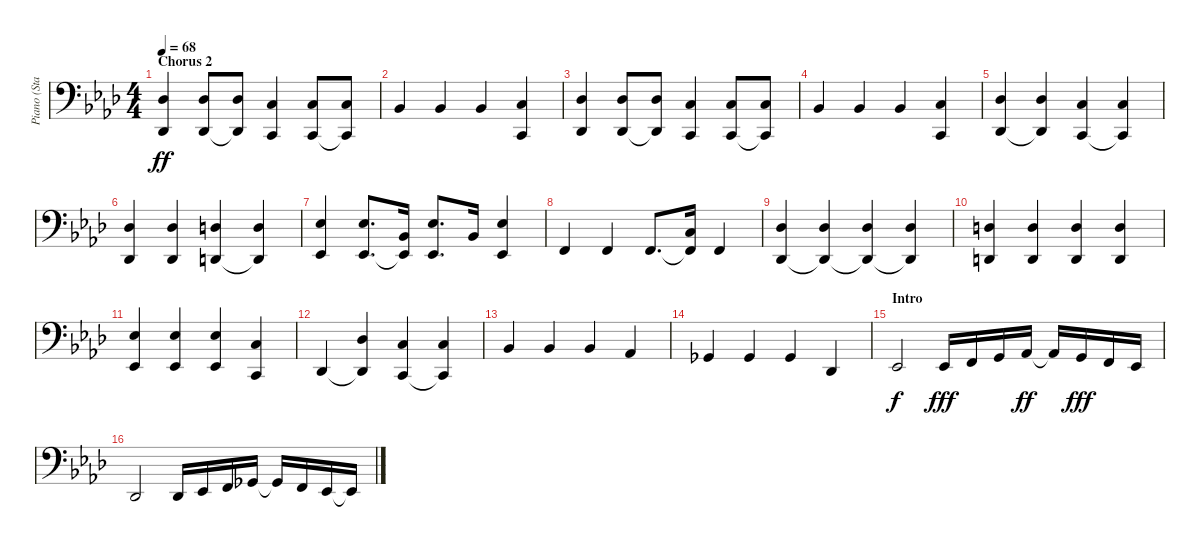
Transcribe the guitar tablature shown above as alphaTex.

\track ("Piano (Staff 2)" "Piano (Sta") {instrument acousticgrandpiano}
\staff {score}
\tuning (E4 B3 G3 D3 A2 E2 B1) {hide}
\ts (4 4)
\section ("" "Chorus 2")
\tempo 68
\clef f4
\ks ab
(4.5 2.7).4{dy ff} (4.5 2.7).8 (4.5 2.7{t}).8 (3.5 1.7).4 (3.5 1.7).8 (3.5 1.7{t}).8 |
1.5.4 1.5.4 1.5.4 (3.5 1.7).4 |
(4.5 2.7).4 (4.5 2.7).8 (4.5 2.7{t}).8 (3.5 1.7).4 (3.5 1.7).8 (3.5 1.7{t}).8 |
1.5.4 1.5.4 1.5.4 (3.5 1.7).4 |
(4.5 2.7).4 (4.5 2.7{t}).4 (3.5 1.7).4 (3.5 1.7{t}).4 |
(4.5 2.7).4 (4.5 2.7).4 (0.4 3.7).4 (0.4 3.7{t}).4 |
(1.4 4.7).4 (1.4 4.7).8{d} (1.5 4.7{t}).16 (1.4 4.7).8{d} 1.5.16 (1.4 4.7).4 |
1.6.4 1.6.4 1.6.8{d} (3.5 1.6{t}).16 1.6.4 |
(4.5 2.7).4 (4.5 2.7{t}).4 (4.5 2.7{t}).4 (4.5 2.7{t}).4 |
(0.4 3.7).4 (0.4 3.7).4 (0.4 3.7).4 (0.4 3.7).4 |
(1.4 4.7).4 (1.4 4.7).4 (1.4 4.7).4 (3.5 1.7).4 |
2.7.4 (4.5 2.7{t}).4 (3.5 1.7).4 (3.5 1.7{t}).4 |
1.5.4 1.5.4 1.5.4 4.6.4 |
2.6.4 2.6.4 2.6.4 2.7.4 |
\section ("" "Intro")
4.7.2{dy f} 4.7.16{dy fff} 1.6.16 3.6.16 4.6.16{dy ff} 4.6{t}.16 3.6.16{dy fff} 1.6.16 4.7.16 |
2.7.2 2.7.16 4.7.16 1.6.16 2.6.16 2.6{t}.16 1.6.16 4.7.16 4.7{t}.16
